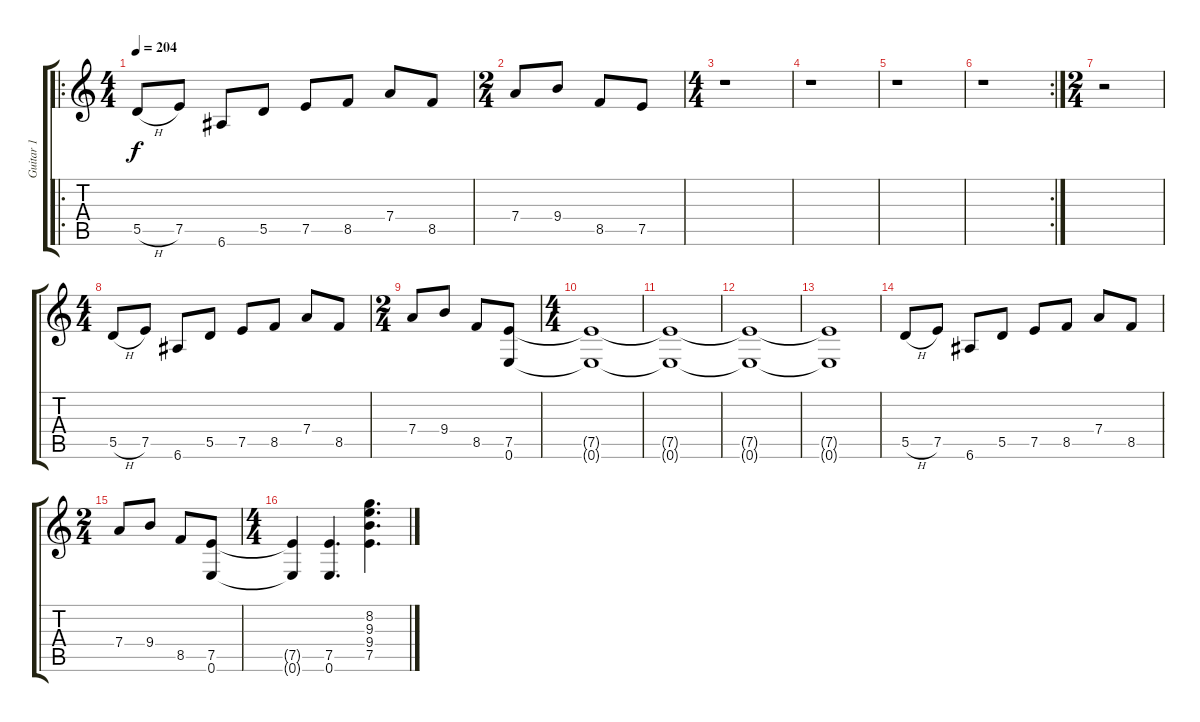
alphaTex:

\track ("Guitar 1" "Guitar 1") {instrument distortionguitar}
\staff {score tabs}
\tuning (E4 B3 G3 D3 A2 E2) {hide}
\ro
\ts (4 4)
\tempo 204
\clef g2
\ks c
5.5{h}.8{dy f instrument distortionguitar} 7.5.8 6.6.8 5.5.8 7.5.8 8.5.8 7.4.8 8.5.8 |
\ts (2 4)
7.4.8 9.4.8 8.5.8 7.5.8 |
\ts (4 4)
r.1 |
r.1 |
r.1 |
\rc 2
r.1 |
\ts (2 4)
r.2 |
\ts (4 4)
5.5{h}.8 7.5.8 6.6.8 5.5.8 7.5.8 8.5.8 7.4.8 8.5.8 |
\ts (2 4)
7.4.8 9.4.8 8.5.8 (7.5 0.6).8 |
\ts (4 4)
(7.5{t} 0.6{t}).1 |
(7.5{t} 0.6{t}).1 |
(7.5{t} 0.6{t}).1 |
(7.5{t} 0.6{t}).1 |
5.5{h}.8 7.5.8 6.6.8 5.5.8 7.5.8 8.5.8 7.4.8 8.5.8 |
\ts (2 4)
7.4.8 9.4.8 8.5.8 (7.5 0.6).8 |
\ts (4 4)
(7.5{t} 0.6{t}).4 (7.5 0.6).4{d} (8.2 9.3 9.4 7.5).4{d}
